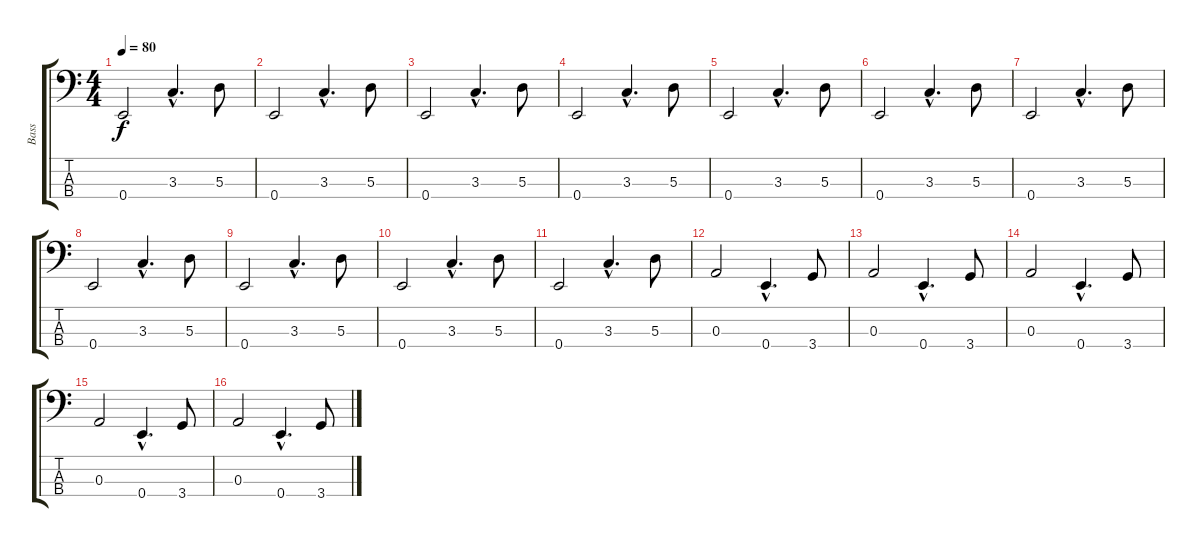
\track ("Bass" "Bass") {instrument acousticbass}
\staff {score tabs}
\tuning (G2 D2 A1 E1) {hide}
\ts (4 4)
\tempo 80
\clef f4
\ks c
0.4.2{dy f instrument acousticbass} 3.3{hac}.4{d} 5.3.8 |
0.4.2 3.3{hac}.4{d} 5.3.8 |
0.4.2 3.3{hac}.4{d} 5.3.8 |
0.4.2 3.3{hac}.4{d} 5.3.8 |
0.4.2 3.3{hac}.4{d} 5.3.8 |
0.4.2 3.3{hac}.4{d} 5.3.8 |
0.4.2 3.3{hac}.4{d} 5.3.8 |
0.4.2 3.3{hac}.4{d} 5.3.8 |
0.4.2 3.3{hac}.4{d} 5.3.8 |
0.4.2 3.3{hac}.4{d} 5.3.8 |
0.4.2 3.3{hac}.4{d} 5.3.8 |
0.3.2 0.4{hac}.4{d} 3.4.8 |
0.3.2 0.4{hac}.4{d} 3.4.8 |
0.3.2 0.4{hac}.4{d} 3.4.8 |
0.3.2 0.4{hac}.4{d} 3.4.8 |
0.3.2 0.4{hac}.4{d} 3.4.8
